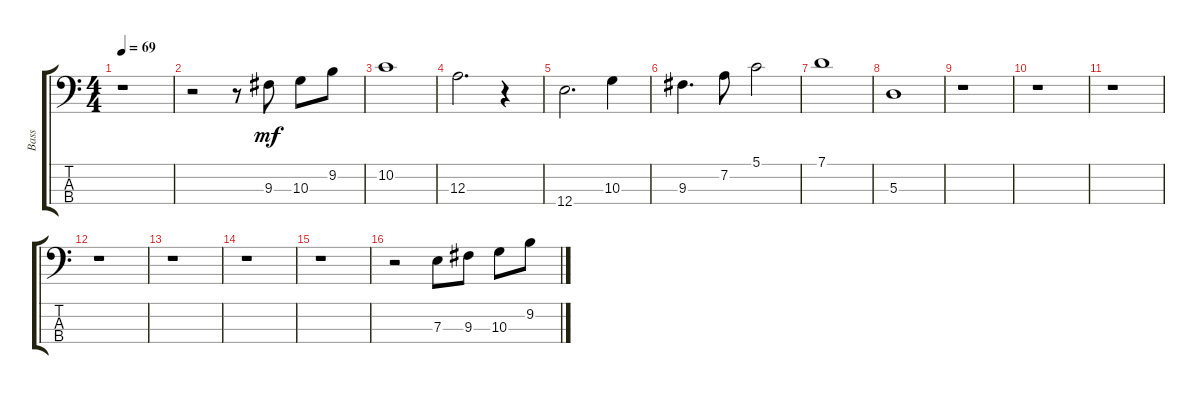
\track ("Bass" "Bass") {instrument fretlessbass}
\staff {score tabs}
\tuning (G2 D2 A1 E1) {hide}
\ts (4 4)
\tempo 69
\clef f4
\ks c
r.1{dy mf} |
r.2 r.8 9.3.8 10.3.8 9.2.8 |
10.2.1 |
12.3.2{d} r.4 |
12.4.2{d} 10.3.4 |
9.3.4{d} 7.2.8 5.1.2 |
7.1.1 |
5.3.1 |
r.1 |
r.1 |
r.1 |
r.1 |
r.1 |
r.1 |
r.1 |
r.2 7.3.8 9.3.8 10.3.8 9.2.8
